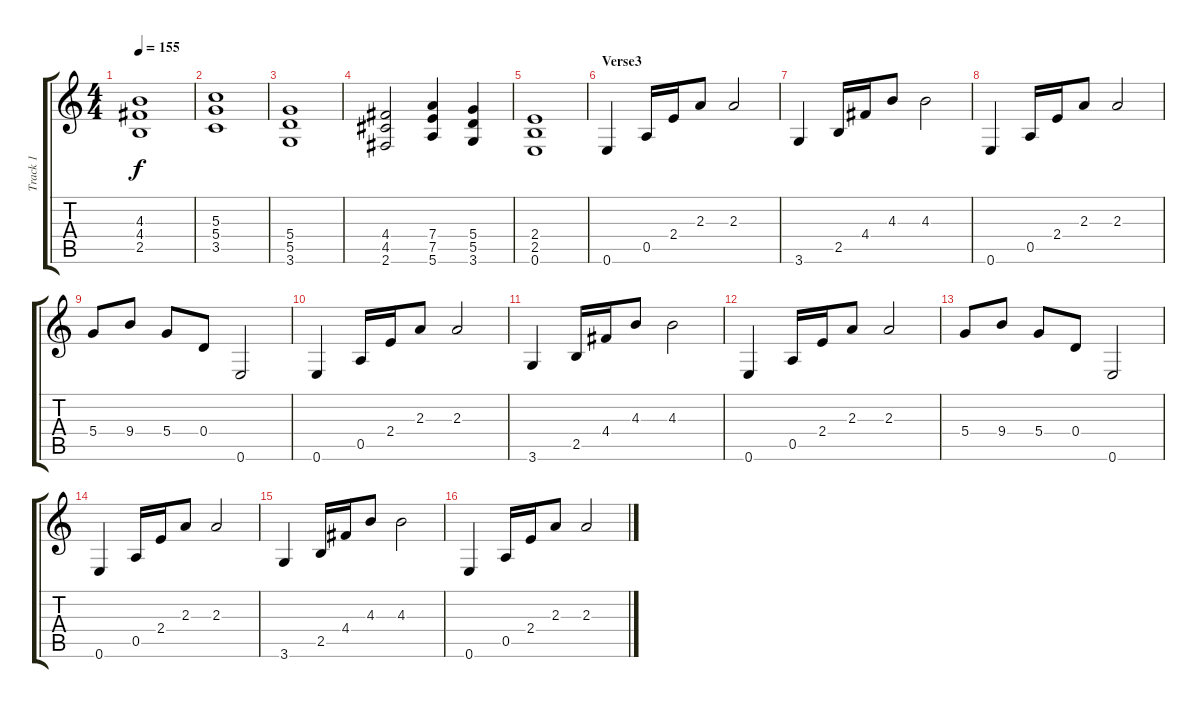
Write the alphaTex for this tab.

\track ("Track 1" "Track 1") {instrument distortionguitar}
\staff {score tabs}
\tuning (E4 B3 G3 D3 A2 E2) {hide}
\ts (4 4)
\tempo 155
\clef g2
\ks c
(4.3 4.4 2.5).1{dy f} |
(5.3 5.4 3.5).1 |
(5.4 5.5 3.6).1 |
(4.4 4.5 2.6).2 (7.4 7.5 5.6).4 (5.4 5.5 3.6).4 |
(2.4 2.5 0.6).1 |
\section ("" "Verse3")
0.6.4{volume 11 instrument distortionguitar} 0.5.16 2.4.16 2.3.8 2.3.2 |
3.6.4 2.5.16 4.4.16 4.3.8 4.3.2 |
0.6.4{volume 11 instrument distortionguitar} 0.5.16 2.4.16 2.3.8 2.3.2 |
5.4.8 9.4.8 5.4.8 0.4.8 0.6.2 |
0.6.4{volume 11 instrument distortionguitar} 0.5.16 2.4.16 2.3.8 2.3.2 |
3.6.4 2.5.16 4.4.16 4.3.8 4.3.2 |
0.6.4{volume 11 instrument distortionguitar} 0.5.16 2.4.16 2.3.8 2.3.2 |
5.4.8 9.4.8 5.4.8 0.4.8 0.6.2 |
0.6.4{volume 11 instrument distortionguitar} 0.5.16 2.4.16 2.3.8 2.3.2 |
3.6.4 2.5.16 4.4.16 4.3.8 4.3.2 |
0.6.4{volume 11 instrument distortionguitar} 0.5.16 2.4.16 2.3.8 2.3.2
